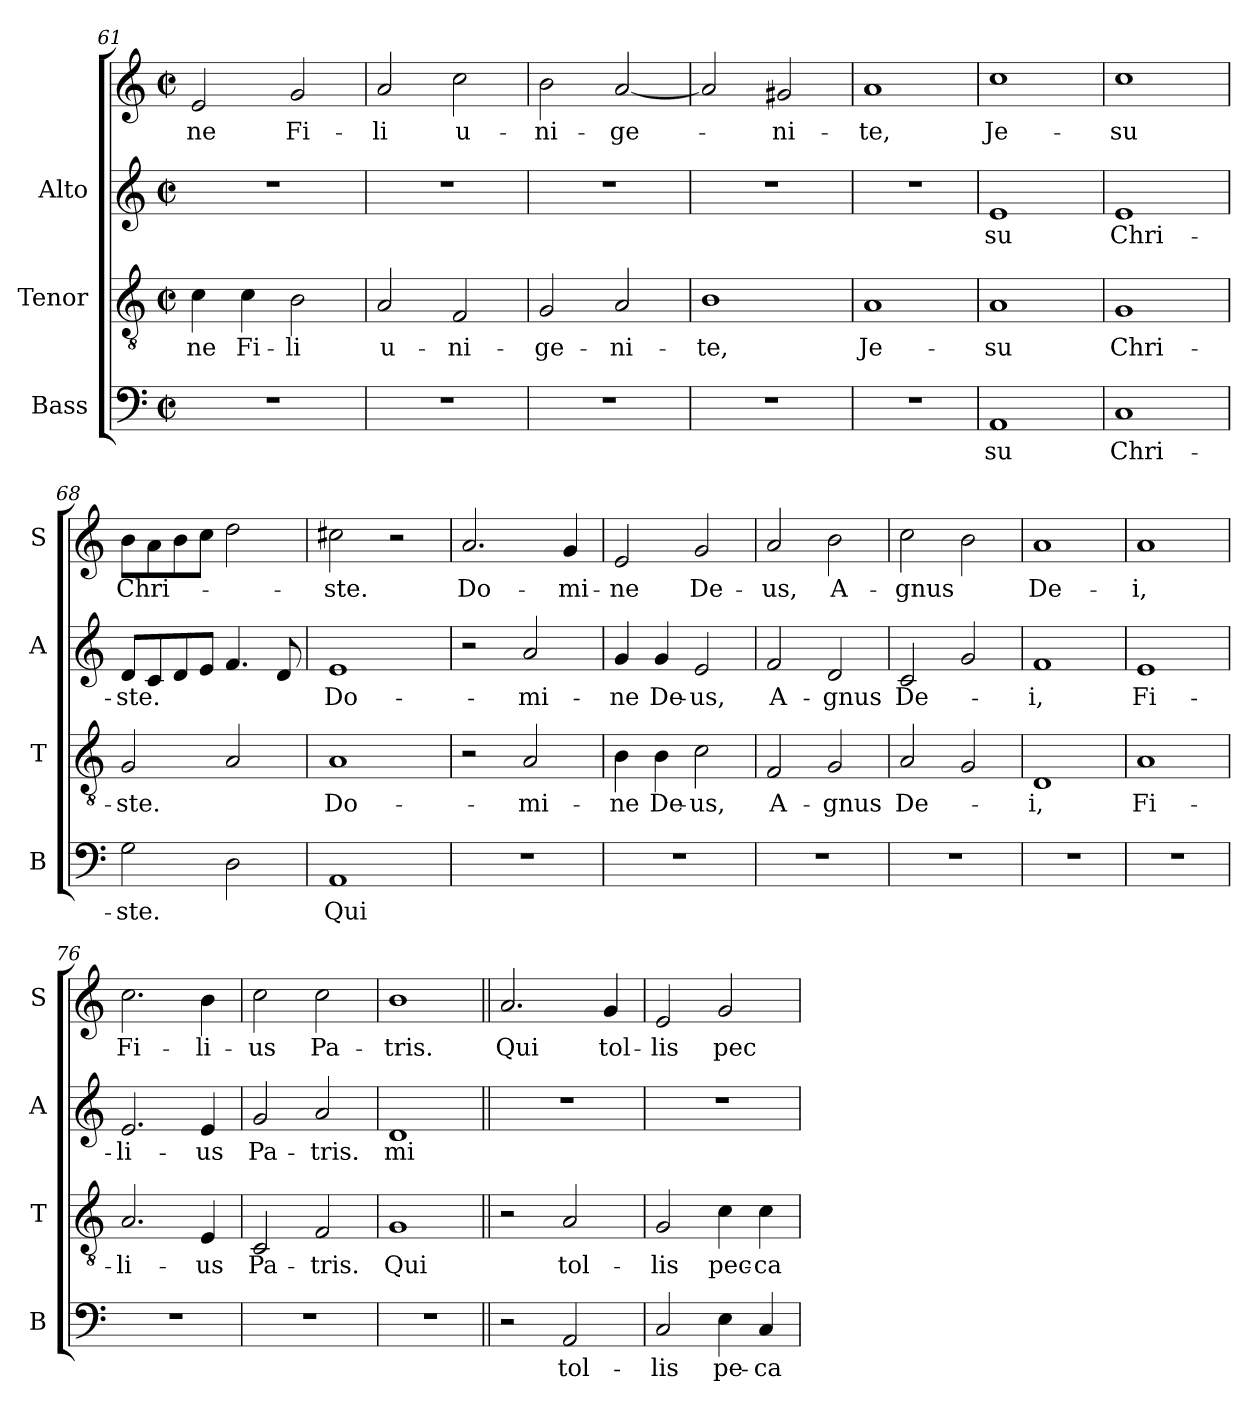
**kern	**text	**kern	**text	**kern	**text	**kern	**text
*part4	*part4	*part3	*part3	*part2	*part2	*part1	*part1
*staff4	*staff4	*staff3	*staff3	*staff2	*staff2	*staff1	*staff1
*I"Bass	*	*I"Tenor	*	*I"Alto	*	*	*
*I'B	*	*I'T	*	*I'A	*	*I'S	*
*clefF4	*	*clefGv2	*	*clefG2	*	*clefG2	*
*k[]	*	*k[]	*	*k[]	*	*k[]	*
*C:	*	*C:	*	*C:	*	*C:	*
*M2/2	*	*M2/2	*	*M2/2	*	*M2/2	*
*met(c|)	*	*met(c|)	*	*met(c|)	*	*met(c|)	*
=61	=61	=61	=61	=61	=61	=61	=61
1r	.	4c\	-ne	1r	.	2e/	-ne
.	.	4c\	Fi-	.	.	.	.
.	.	2B\	-li	.	.	2g/	Fi-
!!LO:LB:g=z
=62	=62	=62	=62	=62	=62	=62	=62
1r	.	2A/	u-	1r	.	2a/	-li
.	.	2F/	-ni-	.	.	2cc\	u-
=63	=63	=63	=63	=63	=63	=63	=63
1r	.	2G/	-ge-	1r	.	2b\	-ni-
.	.	2A/	-ni-	.	.	[2a/	-ge-
=64	=64	=64	=64	=64	=64	=64	=64
1r	.	1B	-te,	1r	.	2a/]	.
.	.	.	.	.	.	2g#X/	-ni-
=65	=65	=65	=65	=65	=65	=65	=65
1r	.	1A	Je-	1r	.	1a	-te,
=66	=66	=66	=66	=66	=66	=66	=66
1AA	-su	1A	-su	1e	-su	1cc	Je-
=67	=67	=67	=67	=67	=67	=67	=67
1C	Chri-	1G	Chri-	1e	Chri-	1cc	-su
!!LO:PB:g=z
=68	=68	=68	=68	=68	=68	=68	=68
2G\	-ste.	2G/	-ste.	8d/L	-ste.	8b\L	Chri-
.	.	.	.	8c/	.	8a\	.
.	.	.	.	8d/	.	8b\	.
.	.	.	.	8e/J	.	8cc\J	.
2D\	.	2A/	.	4.f/	.	2dd\	.
.	.	.	.	8d/	.	.	.
=69	=69	=69	=69	=69	=69	=69	=69
1AA	Qui	1A	Do-	1e	Do-	2cc#X\	-ste.
.	.	.	.	.	.	2r	.
=70	=70	=70	=70	=70	=70	=70	=70
1r	.	2r	.	2r	.	2.a/	Do-
.	.	2A/	-mi-	2a/	-mi-	.	.
.	.	.	.	.	.	4g/	-mi-
=71	=71	=71	=71	=71	=71	=71	=71
1r	.	4B\	-ne	4g/	-ne	2e/	-ne
.	.	4B\	De-	4g/	De-	.	.
.	.	2c\	-us,	2e/	-us,	2g/	De-
=72	=72	=72	=72	=72	=72	=72	=72
1r	.	2F/	A-	2f/	A-	2a/	-us,
.	.	2G/	-gnus	2d/	-gnus	2b\	A-
=73	=73	=73	=73	=73	=73	=73	=73
1r	.	2A/	De-	2c/	De-	2cc\	-gnus
.	.	2G/	.	2g/	.	2b\	.
!!LO:LB:g=z
=74	=74	=74	=74	=74	=74	=74	=74
1r	.	1D	-i,	1f	-i,	1a	De-
=75	=75	=75	=75	=75	=75	=75	=75
1r	.	1A	Fi-	1e	Fi-	1a	-i,
=76	=76	=76	=76	=76	=76	=76	=76
1r	.	2.A/	-li-	2.e/	-li-	2.cc\	Fi-
.	.	4E/	-us	4e/	-us	4b\	-li-
=77	=77	=77	=77	=77	=77	=77	=77
1r	.	2C/	Pa-	2g/	Pa-	2cc\	-us
.	.	2F/	-tris.	2a/	-tris.	2cc\	Pa-
=78	=78	=78	=78	=78	=78	=78	=78
1r	.	1G	Qui	1d	mi-	1b	-tris.
=79||	=79||	=79||	=79||	=79||	=79||	=79||	=79||
2r	.	2r	.	1r	.	2.a/	Qui
2AA/	tol-	2A/	tol-	.	.	.	.
.	.	.	.	.	.	4g/	tol-
!!LO:LB:g=z
=80	=80	=80	=80	=80	=80	=80	=80
2C/	-lis	2G/	-lis	1r	.	2e/	-lis
4E\	pe-	4c\	pec-	.	.	2g/	pec-
4C/	-ca-	4c\	-ca-	.	.	.	.
=	=	=	=	=	=	=	=
*-	*-	*-	*-	*-	*-	*-	*-
